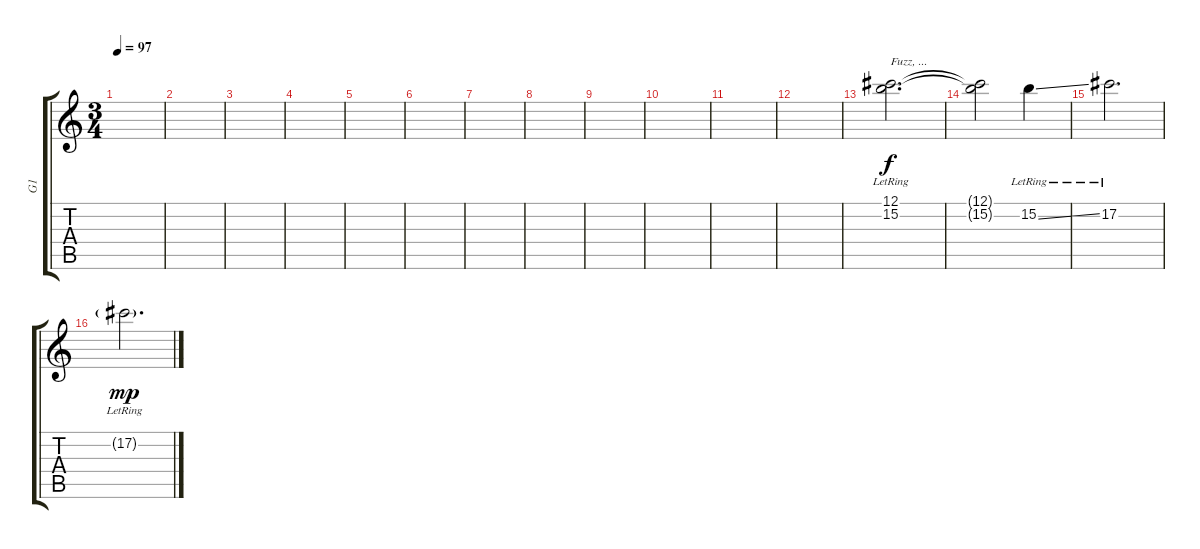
\track ("G1" "G1") {instrument distortionguitar}
\staff {score tabs}
\tuning (Db4 Ab3 E3 B2 Gb2 B1) {hide}
\ts (3 4)
\tempo 97
\clef g2
\ks c
|
|
|
|
|
|
|
|
|
|
|
|
(12.1{lr} 15.2{lr}).2{d txt "Fuzz, ..."} |
(12.1{t} 15.2{t}).2 15.2{ss lr}.4 |
17.2{lr}.2{d} |
17.2{g lr}.2{d dy mp}
